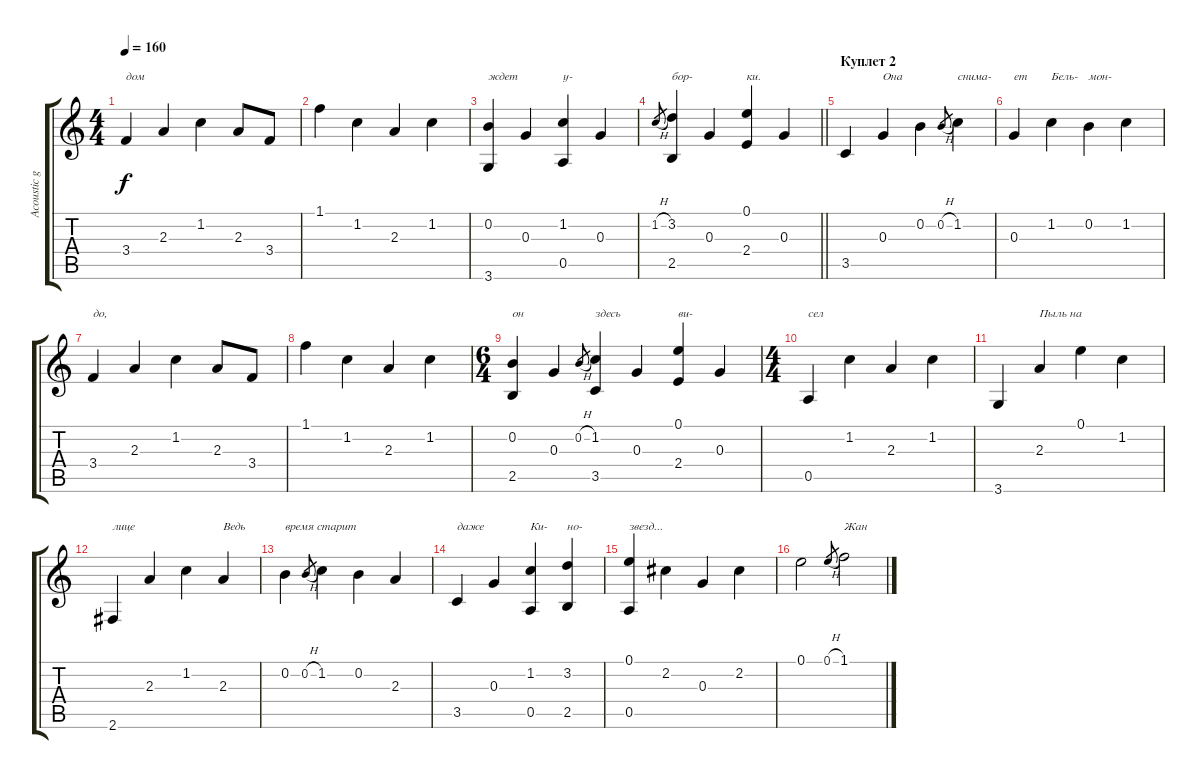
\track ("Acoustic guitar" "Acoustic g") {instrument acousticguitarsteel}
\staff {score tabs}
\tuning (E4 B3 G3 D3 A2 E2) {hide}
\ts (4 4)
\tempo 160
\clef g2
\ks c
3.4.4{txt "дом" dy f} 2.3.4 1.2.4 2.3.8 3.4.8 |
1.1.4 1.2.4 2.3.4 1.2.4 |
(0.2 3.6).4{txt "ждет"} 0.3.4 (1.2 0.5).4{txt "у-"} 0.3.4 |
\barLineRight lightlight
1.2{h}.8{gr} (3.2 2.5).4{txt "бор-"} 0.3.4 (0.1 2.4).4{txt "ки."} 0.3.4 |
\section ("" "Куплет 2")
3.5.4 0.3.4{txt "Она"} 0.2.4 0.2{h}.8{gr} 1.2.4{txt "снима-"} |
0.3.4{txt "ет"} 1.2.4{txt "Бель-"} 0.2.4{txt "мон-"} 1.2.4 |
3.4.4{txt "до,"} 2.3.4 1.2.4 2.3.8 3.4.8 |
1.1.4 1.2.4 2.3.4 1.2.4 |
\ts (6 4)
(0.2 2.5).4{txt "он"} 0.3.4 0.2{h}.8{gr} (1.2 3.5).4{txt "здесь"} 0.3.4 (0.1 2.4).4{txt "ви-"} 0.3.4 |
\ts (4 4)
0.5.4{txt "сел"} 1.2.4 2.3.4 1.2.4 |
3.6.4 2.3.4{txt "Пыль на "} 0.1.4 1.2.4 |
2.6.4{txt "лице"} 2.3.4 1.2.4 2.3.4{txt "Ведь"} |
0.2.4{txt "время старит"} 0.2{h}.8{gr} 1.2.4 0.2.4 2.3.4 |
3.5.4{txt "даже"} 0.3.4 (1.2 0.5).4{txt "Ки-"} (3.2 2.5).4{txt "но-"} |
(0.1 0.5).4{txt "звезд..."} 2.2.4 0.3.4 2.2.4 |
0.1.2 0.1{h}.8{gr} 1.1.2{txt "Жан"}
